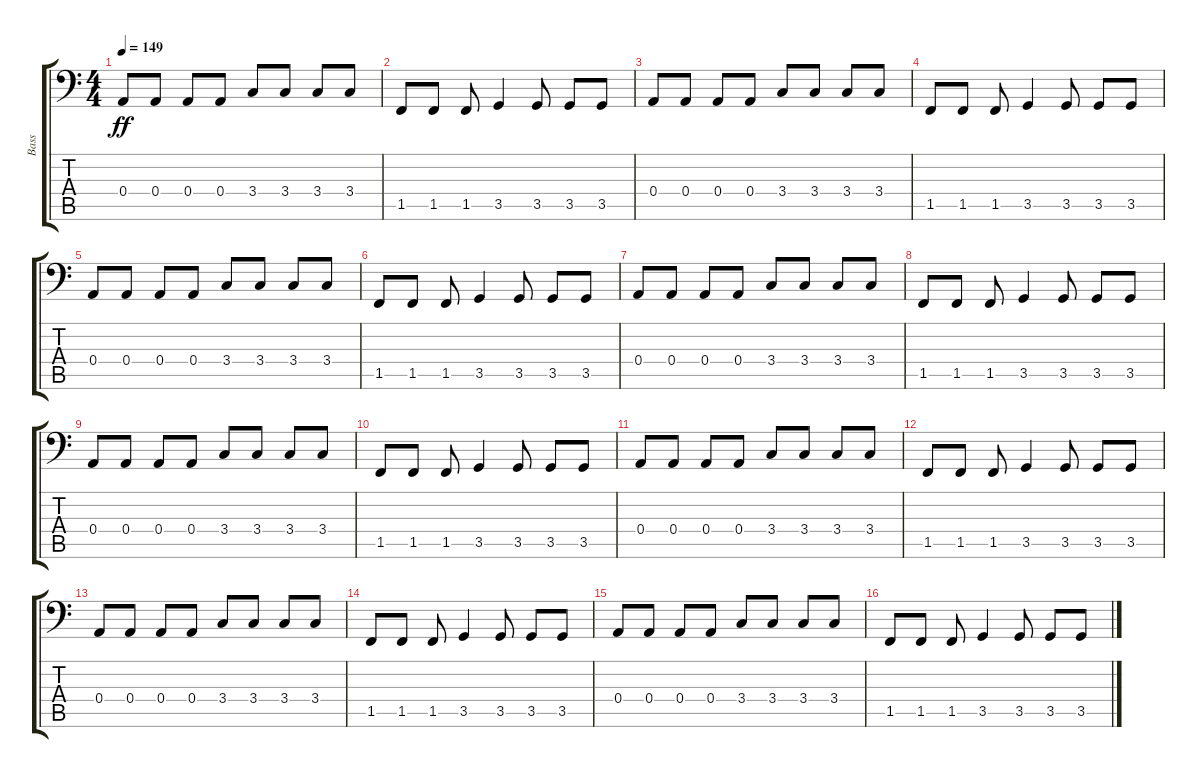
\track ("Bass" "Bass") {instrument electricbassfinger}
\staff {score tabs}
\tuning (C3 G2 D2 A1 E1 B0) {hide}
\ts (4 4)
\tempo 149
\clef f4
\ks c
0.4.8{dy ff instrument electricbassfinger} 0.4.8 0.4.8 0.4.8 3.4.8 3.4.8 3.4.8 3.4.8 |
1.5.8 1.5.8 1.5.8 3.5.4 3.5.8 3.5.8 3.5.8 |
0.4.8 0.4.8 0.4.8 0.4.8 3.4.8 3.4.8 3.4.8 3.4.8 |
1.5.8 1.5.8 1.5.8 3.5.4 3.5.8 3.5.8 3.5.8 |
0.4.8 0.4.8 0.4.8 0.4.8 3.4.8 3.4.8 3.4.8 3.4.8 |
1.5.8 1.5.8 1.5.8 3.5.4 3.5.8 3.5.8 3.5.8 |
0.4.8 0.4.8 0.4.8 0.4.8 3.4.8 3.4.8 3.4.8 3.4.8 |
1.5.8 1.5.8 1.5.8 3.5.4 3.5.8 3.5.8 3.5.8 |
0.4.8 0.4.8 0.4.8 0.4.8 3.4.8 3.4.8 3.4.8 3.4.8 |
1.5.8 1.5.8 1.5.8 3.5.4 3.5.8 3.5.8 3.5.8 |
0.4.8 0.4.8 0.4.8 0.4.8 3.4.8 3.4.8 3.4.8 3.4.8 |
1.5.8 1.5.8 1.5.8 3.5.4 3.5.8 3.5.8 3.5.8 |
0.4.8 0.4.8 0.4.8 0.4.8 3.4.8 3.4.8 3.4.8 3.4.8 |
1.5.8 1.5.8 1.5.8 3.5.4 3.5.8 3.5.8 3.5.8 |
0.4.8 0.4.8 0.4.8 0.4.8 3.4.8 3.4.8 3.4.8 3.4.8 |
1.5.8 1.5.8 1.5.8 3.5.4 3.5.8 3.5.8 3.5.8
